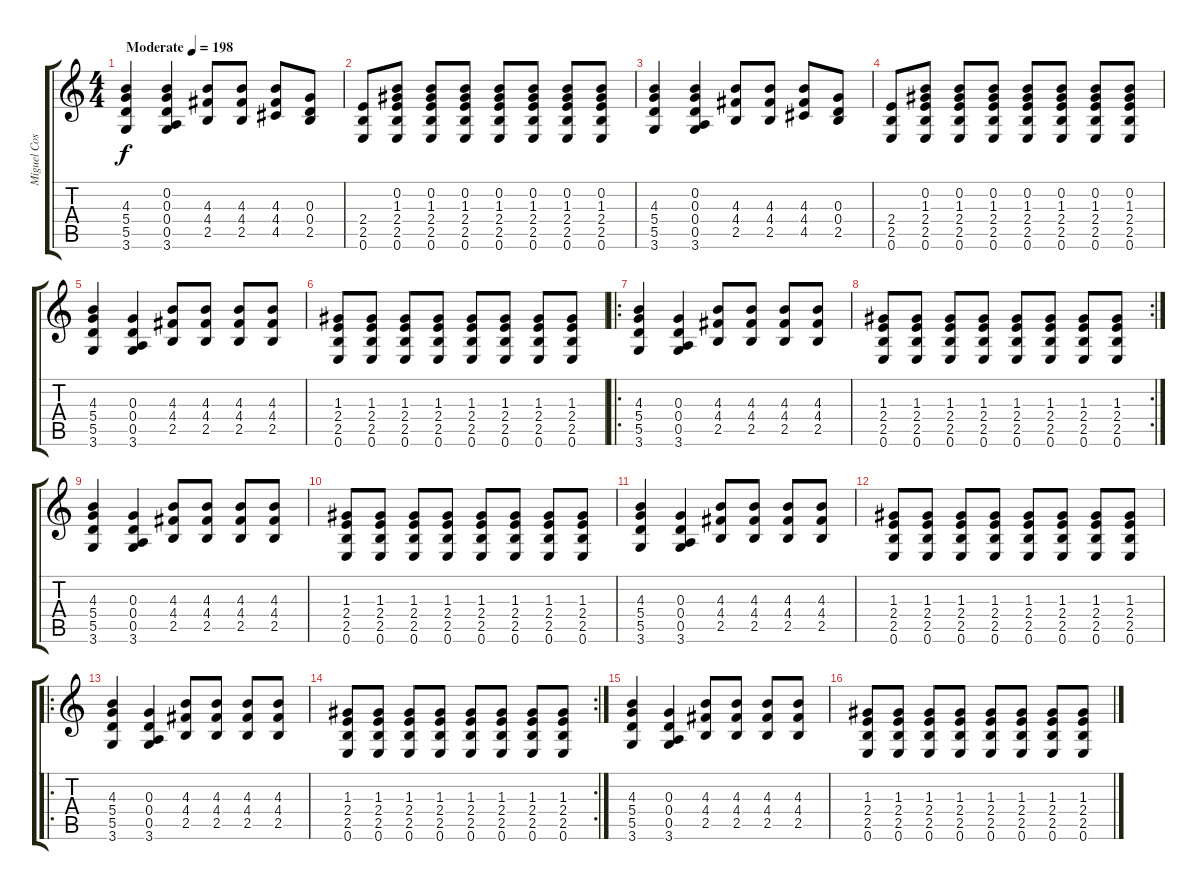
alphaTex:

\track ("Miguel Costas - Guitarra" "Miguel Cos") {instrument overdrivenguitar}
\staff {score tabs}
\tuning (E4 B3 G3 D3 A2 E2) {hide}
\ts (4 4)
\tempo (198 "Moderate")
\clef g2
\ks c
(4.3 5.4 5.5 3.6).4{dy f instrument overdrivenguitar} (0.2 0.3 0.4 0.5 3.6).4 (4.3 4.4 2.5).8 (4.3 4.4 2.5).8 (4.3 4.4 4.5).8 (0.3 0.4 2.5).8 |
(2.4 2.5 0.6).8 (0.2 1.3 2.4 2.5 0.6).8 (0.2 1.3 2.4 2.5 0.6).8 (0.2 1.3 2.4 2.5 0.6).8 (0.2 1.3 2.4 2.5 0.6).8 (0.2 1.3 2.4 2.5 0.6).8 (0.2 1.3 2.4 2.5 0.6).8 (0.2 1.3 2.4 2.5 0.6).8 |
(4.3 5.4 5.5 3.6).4 (0.2 0.3 0.4 0.5 3.6).4 (4.3 4.4 2.5).8 (4.3 4.4 2.5).8 (4.3 4.4 4.5).8 (0.3 0.4 2.5).8 |
(2.4 2.5 0.6).8 (0.2 1.3 2.4 2.5 0.6).8 (0.2 1.3 2.4 2.5 0.6).8 (0.2 1.3 2.4 2.5 0.6).8 (0.2 1.3 2.4 2.5 0.6).8 (0.2 1.3 2.4 2.5 0.6).8 (0.2 1.3 2.4 2.5 0.6).8 (0.2 1.3 2.4 2.5 0.6).8 |
(4.3 5.4 5.5 3.6).4 (0.3 0.4 0.5 3.6).4 (4.3 4.4 2.5).8 (4.3 4.4 2.5).8 (4.3 4.4 2.5).8 (4.3 4.4 2.5).8 |
(1.3 2.4 2.5 0.6).8 (1.3 2.4 2.5 0.6).8 (1.3 2.4 2.5 0.6).8 (1.3 2.4 2.5 0.6).8 (1.3 2.4 2.5 0.6).8 (1.3 2.4 2.5 0.6).8 (1.3 2.4 2.5 0.6).8 (1.3 2.4 2.5 0.6).8 |
\ro
(4.3 5.4 5.5 3.6).4 (0.3 0.4 0.5 3.6).4 (4.3 4.4 2.5).8 (4.3 4.4 2.5).8 (4.3 4.4 2.5).8 (4.3 4.4 2.5).8 |
\rc 2
(1.3 2.4 2.5 0.6).8 (1.3 2.4 2.5 0.6).8 (1.3 2.4 2.5 0.6).8 (1.3 2.4 2.5 0.6).8 (1.3 2.4 2.5 0.6).8 (1.3 2.4 2.5 0.6).8 (1.3 2.4 2.5 0.6).8 (1.3 2.4 2.5 0.6).8 |
(4.3 5.4 5.5 3.6).4 (0.3 0.4 0.5 3.6).4 (4.3 4.4 2.5).8 (4.3 4.4 2.5).8 (4.3 4.4 2.5).8 (4.3 4.4 2.5).8 |
(1.3 2.4 2.5 0.6).8 (1.3 2.4 2.5 0.6).8 (1.3 2.4 2.5 0.6).8 (1.3 2.4 2.5 0.6).8 (1.3 2.4 2.5 0.6).8 (1.3 2.4 2.5 0.6).8 (1.3 2.4 2.5 0.6).8 (1.3 2.4 2.5 0.6).8 |
(4.3 5.4 5.5 3.6).4 (0.3 0.4 0.5 3.6).4 (4.3 4.4 2.5).8 (4.3 4.4 2.5).8 (4.3 4.4 2.5).8 (4.3 4.4 2.5).8 |
(1.3 2.4 2.5 0.6).8 (1.3 2.4 2.5 0.6).8 (1.3 2.4 2.5 0.6).8 (1.3 2.4 2.5 0.6).8 (1.3 2.4 2.5 0.6).8 (1.3 2.4 2.5 0.6).8 (1.3 2.4 2.5 0.6).8 (1.3 2.4 2.5 0.6).8 |
\ro
(4.3 5.4 5.5 3.6).4 (0.3 0.4 0.5 3.6).4 (4.3 4.4 2.5).8 (4.3 4.4 2.5).8 (4.3 4.4 2.5).8 (4.3 4.4 2.5).8 |
\rc 2
(1.3 2.4 2.5 0.6).8 (1.3 2.4 2.5 0.6).8 (1.3 2.4 2.5 0.6).8 (1.3 2.4 2.5 0.6).8 (1.3 2.4 2.5 0.6).8 (1.3 2.4 2.5 0.6).8 (1.3 2.4 2.5 0.6).8 (1.3 2.4 2.5 0.6).8 |
(4.3 5.4 5.5 3.6).4 (0.3 0.4 0.5 3.6).4 (4.3 4.4 2.5).8 (4.3 4.4 2.5).8 (4.3 4.4 2.5).8 (4.3 4.4 2.5).8 |
(1.3 2.4 2.5 0.6).8 (1.3 2.4 2.5 0.6).8 (1.3 2.4 2.5 0.6).8 (1.3 2.4 2.5 0.6).8 (1.3 2.4 2.5 0.6).8 (1.3 2.4 2.5 0.6).8 (1.3 2.4 2.5 0.6).8 (1.3 2.4 2.5 0.6).8
